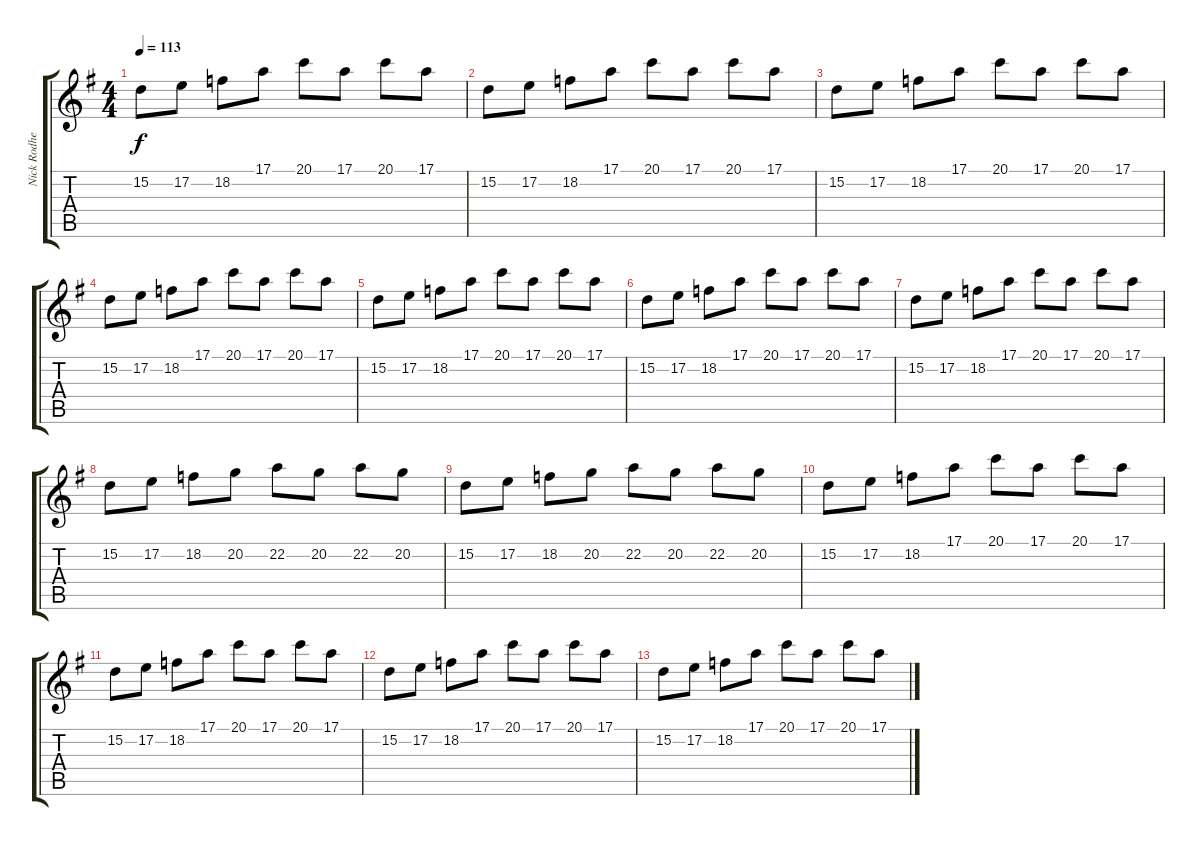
\track ("Nick Rodhes" "Nick Rodhe") {instrument lead8bassandlead}
\staff {score tabs}
\tuning (E4 B3 G3 D3 A2 E2) {hide}
\ts (4 4)
\tempo 113
\clef g2
\ks g
15.2.8{dy f} 17.2.8 18.2.8 17.1.8 20.1.8 17.1.8 20.1.8 17.1.8 |
15.2.8 17.2.8 18.2.8 17.1.8 20.1.8 17.1.8 20.1.8 17.1.8 |
15.2.8 17.2.8 18.2.8 17.1.8 20.1.8 17.1.8 20.1.8 17.1.8 |
15.2.8 17.2.8 18.2.8 17.1.8 20.1.8 17.1.8 20.1.8 17.1.8 |
15.2.8 17.2.8 18.2.8 17.1.8 20.1.8 17.1.8 20.1.8 17.1.8 |
15.2.8 17.2.8 18.2.8 17.1.8 20.1.8 17.1.8 20.1.8 17.1.8 |
15.2.8 17.2.8 18.2.8 17.1.8 20.1.8 17.1.8 20.1.8 17.1.8 |
15.2.8 17.2.8 18.2.8 20.2.8 22.2.8 20.2.8 22.2.8 20.2.8 |
15.2.8 17.2.8 18.2.8 20.2.8 22.2.8 20.2.8 22.2.8 20.2.8 |
15.2.8 17.2.8 18.2.8 17.1.8 20.1.8 17.1.8 20.1.8 17.1.8 |
15.2.8{volume 4} 17.2.8 18.2.8 17.1.8 20.1.8 17.1.8 20.1.8 17.1.8 |
15.2.8{volume 2} 17.2.8 18.2.8 17.1.8 20.1.8 17.1.8 20.1.8 17.1.8 |
15.2.8{volume 1} 17.2.8 18.2.8 17.1.8 20.1.8 17.1.8 20.1.8 17.1.8
